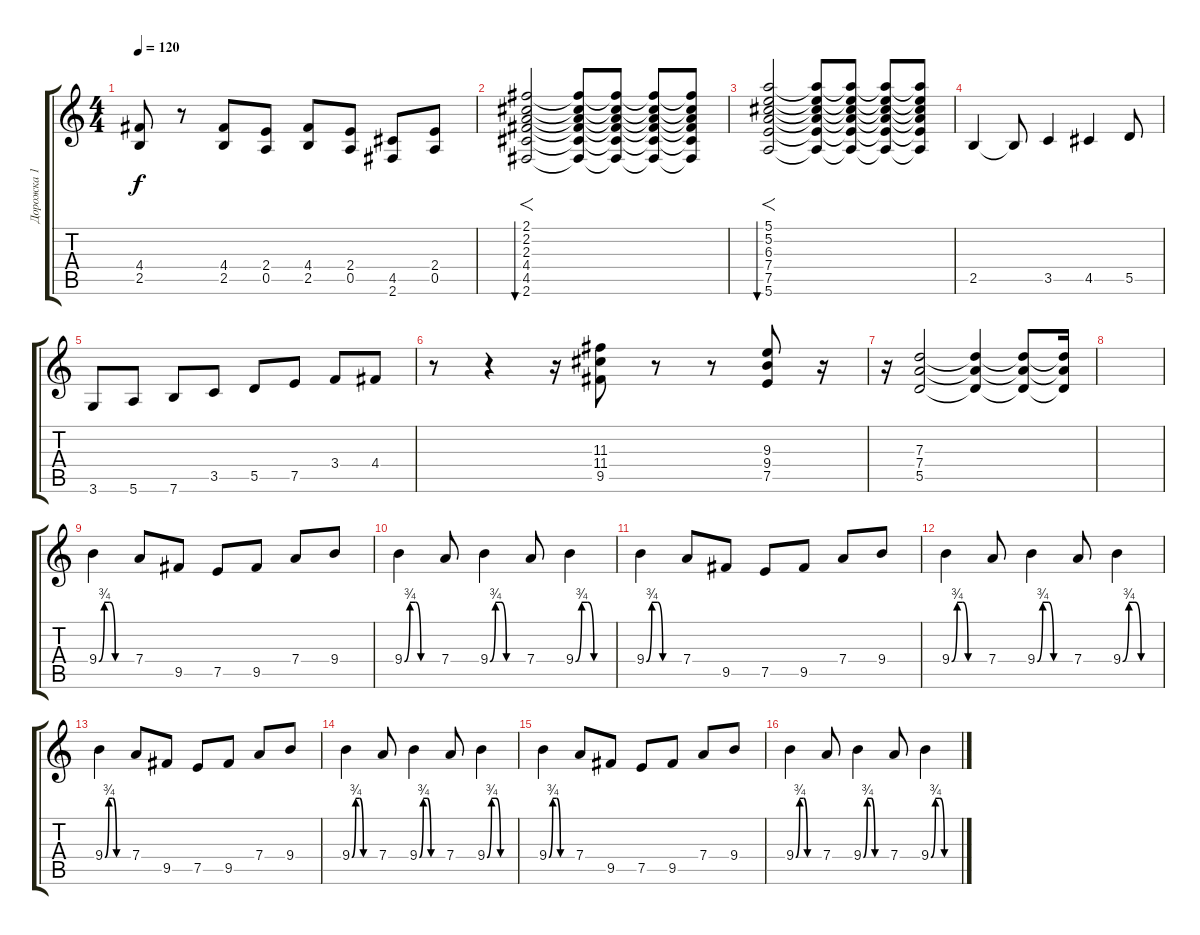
\track ("Дорожка 1" "Дорожка 1") {instrument overdrivenguitar}
\staff {score tabs}
\tuning (E4 B3 G3 D3 A2 E2) {hide}
\ts (4 4)
\tempo 120
\clef g2
\ks c
(4.4 2.5).8{dy f} r.8 (4.4 2.5).8 (2.4 0.5).8 (4.4 2.5).8 (2.4 0.5).8 (4.5 2.6).8 (2.4 0.5).8 |
(2.1 2.2 2.3 4.4 4.5 2.6).2{f bu 120} (2.1{t} 2.2{t} 2.3{t} 4.4{t} 4.5{t} 2.6{t}).8 (2.1{t} 2.2{t} 2.3{t} 4.4{t} 4.5{t} 2.6{t}).8 (2.1{t} 2.2{t} 2.3{t} 4.4{t} 4.5{t} 2.6{t}).8 (2.1{t} 2.2{t} 2.3{t} 4.4{t} 4.5{t} 2.6{t}).8 |
(5.1 5.2 6.3 7.4 7.5 5.6).2{f bu 120} (5.1{t} 5.2{t} 6.3{t} 7.4{t} 7.5{t} 5.6{t}).8 (5.1{t} 5.2{t} 6.3{t} 7.4{t} 7.5{t} 5.6{t}).8 (5.1{t} 5.2{t} 6.3{t} 7.4{t} 7.5{t} 5.6{t}).8 (5.1{t} 5.2{t} 6.3{t} 7.4{t} 7.5{t} 5.6{t}).8 |
2.5.4 2.5{t}.8 3.5.4 4.5.4 5.5.8 |
3.6.8 5.6.8 7.6.8 3.5.8 5.5.8 7.5.8 3.4.8 4.4.8 |
r.8 r.4 r.16 (11.3 11.4 9.5).8 r.8 r.8 (9.3 9.4 7.5).8 r.16 |
r.16 (7.3 7.4 5.5).2 (7.3{t} 7.4{t} 5.5{t}).4 (7.3{t} 7.4{t} 5.5{t}).8 (7.3{t} 7.4{t} 5.5{t}).16 |
|
9.4{be (custom 0 0 10 3 20 3 30 0 60 0)}.4 7.4.8 9.5.8 7.5.8 9.5.8 7.4.8 9.4.8 |
9.4{be (custom 0 0 10 3 20 3 30 0 60 0)}.4 7.4.8 9.4{be (custom 0 0 10 3 20 3 30 0 60 0)}.4 7.4.8 9.4{be (custom 0 0 10 3 20 3 30 0 60 0)}.4 |
9.4{be (custom 0 0 10 3 20 3 30 0 60 0)}.4 7.4.8 9.5.8 7.5.8 9.5.8 7.4.8 9.4.8 |
9.4{be (custom 0 0 10 3 20 3 30 0 60 0)}.4 7.4.8 9.4{be (custom 0 0 10 3 20 3 30 0 60 0)}.4 7.4.8 9.4{be (custom 0 0 10 3 20 3 30 0 60 0)}.4 |
9.4{be (custom 0 0 10 3 20 3 30 0 60 0)}.4 7.4.8 9.5.8 7.5.8 9.5.8 7.4.8 9.4.8 |
9.4{be (custom 0 0 10 3 20 3 30 0 60 0)}.4 7.4.8 9.4{be (custom 0 0 10 3 20 3 30 0 60 0)}.4 7.4.8 9.4{be (custom 0 0 10 3 20 3 30 0 60 0)}.4 |
9.4{be (custom 0 0 10 3 20 3 30 0 60 0)}.4 7.4.8 9.5.8 7.5.8 9.5.8 7.4.8 9.4.8 |
9.4{be (custom 0 0 10 3 20 3 30 0 60 0)}.4 7.4.8 9.4{be (custom 0 0 10 3 20 3 30 0 60 0)}.4 7.4.8 9.4{be (custom 0 0 10 3 20 3 30 0 60 0)}.4
